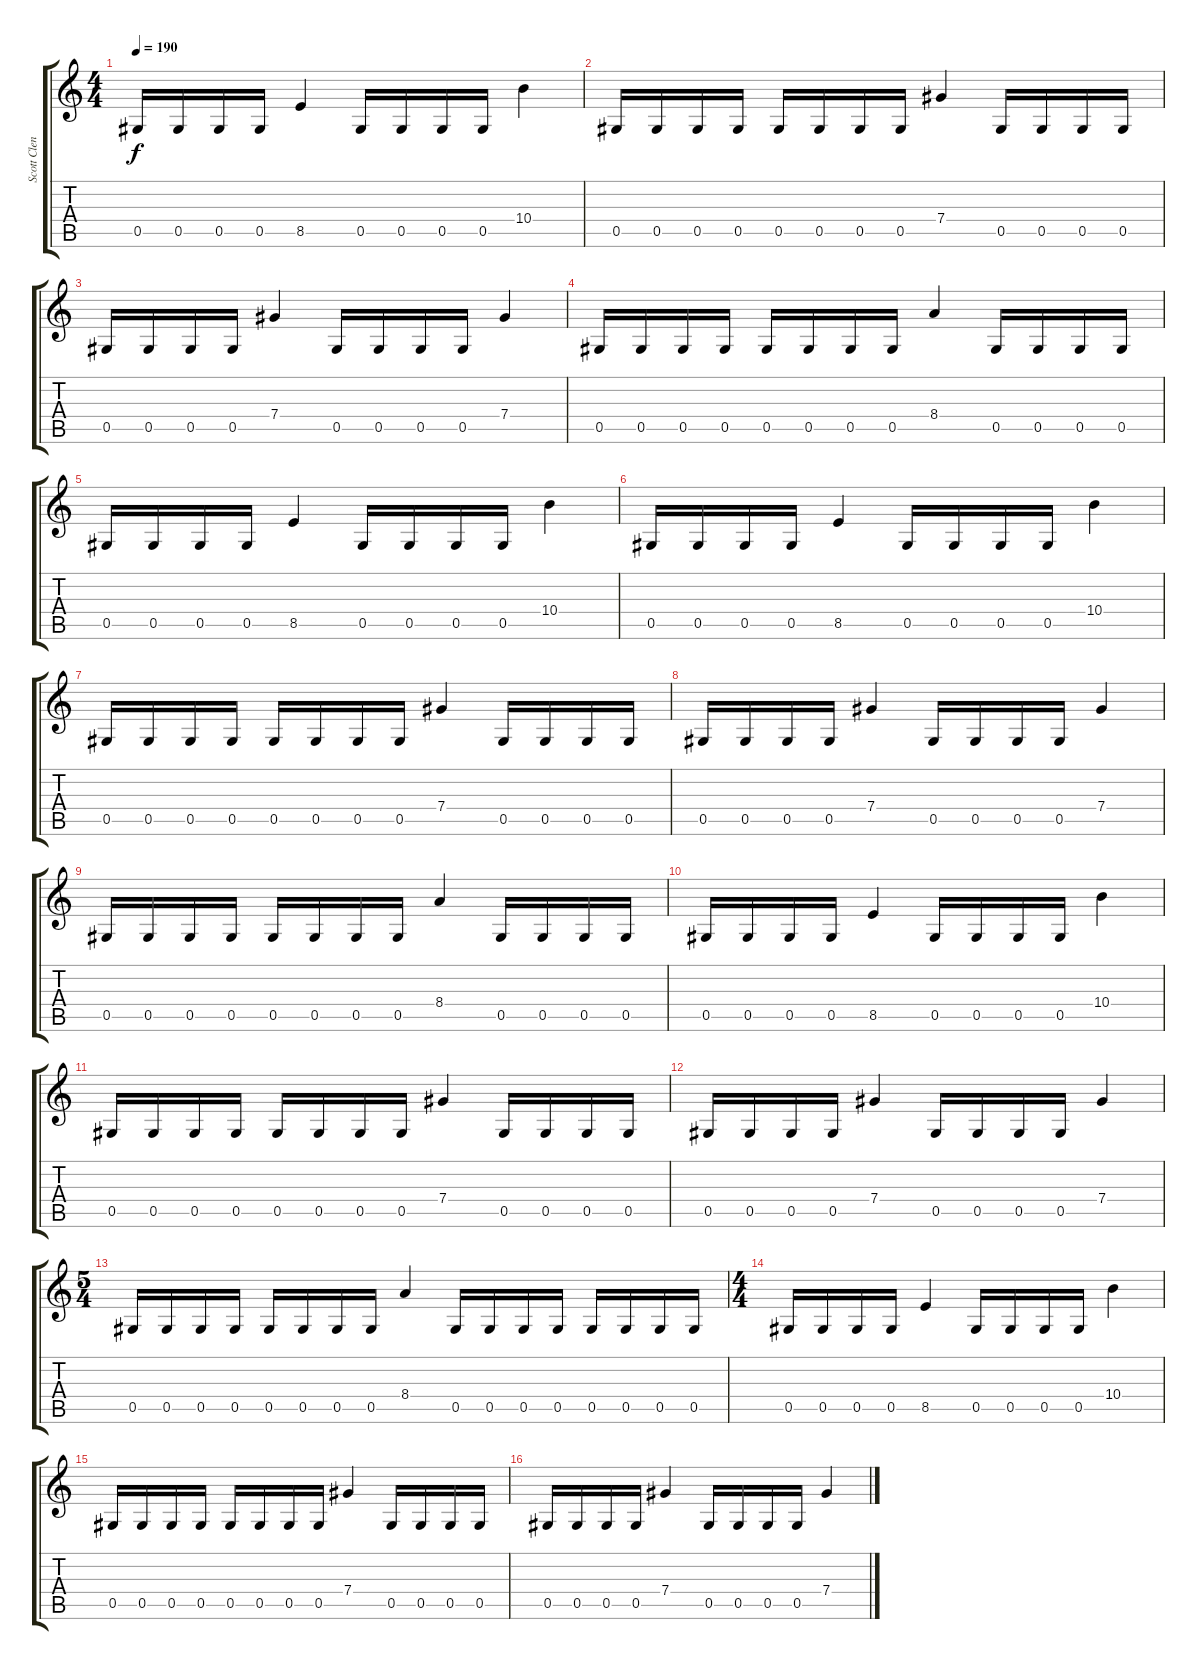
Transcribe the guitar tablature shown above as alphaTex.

\track ("Scott Clendenin" "Scott Clen") {instrument electricbasspick}
\staff {score tabs}
\tuning (Eb4 Bb3 Gb3 Db3 Ab2 Eb2) {hide}
\ts (4 4)
\tempo 190
\clef g2
\ks c
0.5.16{dy f} 0.5.16 0.5.16 0.5.16 8.5.4 0.5.16 0.5.16 0.5.16 0.5.16 10.4.4 |
0.5.16 0.5.16 0.5.16 0.5.16 0.5.16 0.5.16 0.5.16 0.5.16 7.4.4 0.5.16 0.5.16 0.5.16 0.5.16 |
0.5.16 0.5.16 0.5.16 0.5.16 7.4.4 0.5.16 0.5.16 0.5.16 0.5.16 7.4.4 |
0.5.16 0.5.16 0.5.16 0.5.16 0.5.16 0.5.16 0.5.16 0.5.16 8.4.4 0.5.16 0.5.16 0.5.16 0.5.16 |
0.5.16 0.5.16 0.5.16 0.5.16 8.5.4 0.5.16 0.5.16 0.5.16 0.5.16 10.4.4 |
0.5.16 0.5.16 0.5.16 0.5.16 8.5.4 0.5.16 0.5.16 0.5.16 0.5.16 10.4.4 |
0.5.16 0.5.16 0.5.16 0.5.16 0.5.16 0.5.16 0.5.16 0.5.16 7.4.4 0.5.16 0.5.16 0.5.16 0.5.16 |
0.5.16 0.5.16 0.5.16 0.5.16 7.4.4 0.5.16 0.5.16 0.5.16 0.5.16 7.4.4 |
0.5.16 0.5.16 0.5.16 0.5.16 0.5.16 0.5.16 0.5.16 0.5.16 8.4.4 0.5.16 0.5.16 0.5.16 0.5.16 |
0.5.16 0.5.16 0.5.16 0.5.16 8.5.4 0.5.16 0.5.16 0.5.16 0.5.16 10.4.4 |
0.5.16 0.5.16 0.5.16 0.5.16 0.5.16 0.5.16 0.5.16 0.5.16 7.4.4 0.5.16 0.5.16 0.5.16 0.5.16 |
0.5.16 0.5.16 0.5.16 0.5.16 7.4.4 0.5.16 0.5.16 0.5.16 0.5.16 7.4.4 |
\ts (5 4)
0.5.16 0.5.16 0.5.16 0.5.16 0.5.16 0.5.16 0.5.16 0.5.16 8.4.4 0.5.16 0.5.16 0.5.16 0.5.16 0.5.16 0.5.16 0.5.16 0.5.16 |
\ts (4 4)
0.5.16 0.5.16 0.5.16 0.5.16 8.5.4 0.5.16 0.5.16 0.5.16 0.5.16 10.4.4 |
0.5.16 0.5.16 0.5.16 0.5.16 0.5.16 0.5.16 0.5.16 0.5.16 7.4.4 0.5.16 0.5.16 0.5.16 0.5.16 |
0.5.16 0.5.16 0.5.16 0.5.16 7.4.4 0.5.16 0.5.16 0.5.16 0.5.16 7.4.4
